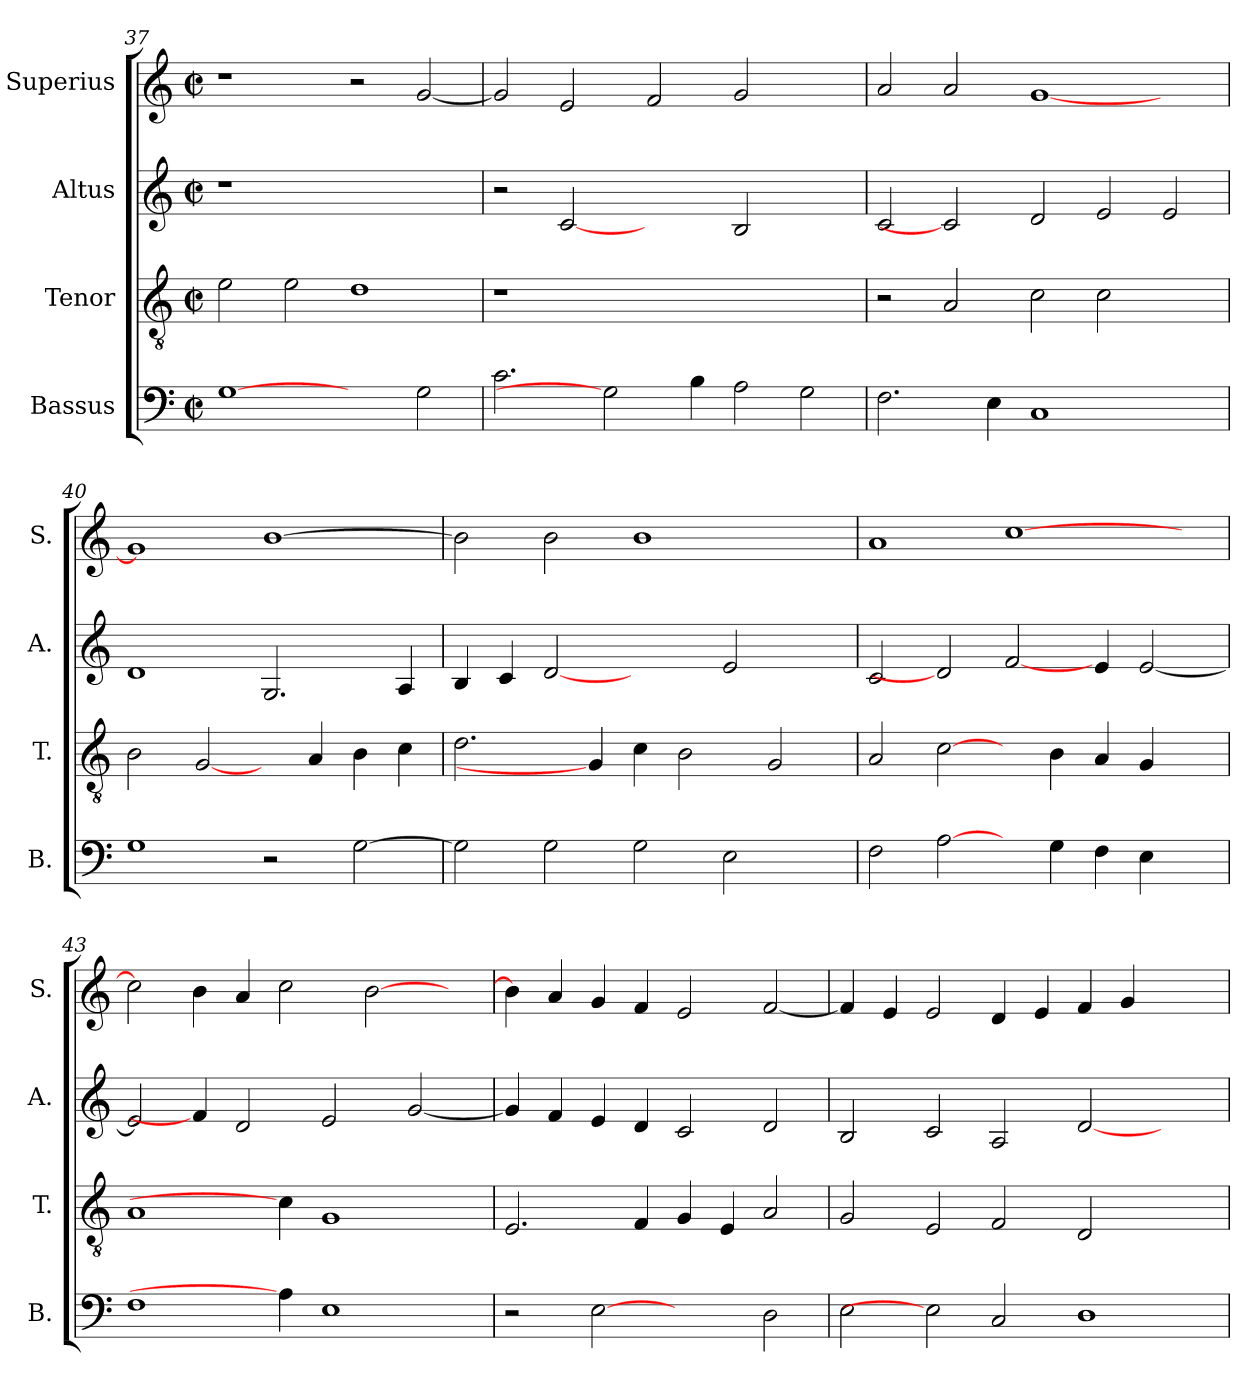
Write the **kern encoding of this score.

**kern	**kern	**kern	**kern
*part4	*part3	*part2	*part1
*staff4	*staff3	*staff2	*staff1
*I"Bassus	*I"Tenor	*I"Altus	*I"Superius
*I'B.	*I'T.	*I'A.	*I'S.
*clefF4	*clefGv2	*clefG2	*clefG2
*	*ITrd7c12	*	*
*k[]	*k[]	*k[]	*k[]
*C:	*C:	*C:	*C:
*M2/2	*M2/2	*M2/2	*M2/2
*met(c|)	*met(c|)	*met(c|)	*met(c|)
=37	=37	=37	=37
!	!	!LO:N:vis=1	!
[1Gi	2Ei\	1r	1r
.	2Ei\	.	.
2ryy	1Di	1ryy	2r
2Gi\	.	.	[<2gi/
=38	=38	=38	=38
!	!LO:N:vis=1	!	!
2.ci\	1r	2r	2gi/]
.	.	[2ci	2ei/
2Gi]	.	.	.
.	1.ryy	2ryy	2fi/
4Bi\	.	.	.
2Ai\	.	2Bi/	2gi/
2Gi\	.	2ryy	2ryy
=39	=39	=39	=39
2.Fi\	2r	2ci/	2ai/
.	2AAi/	2ci]	2ai/
4Ei\	.	.	.
1Ci	2Ci\	2di/	[<1gi
.	2Ci\	2ei/	.
2ryy	2ryy	2ei/	2ryy
!!LO:LB:g=z
=40	=40	=40	=40
1Gi	2BBi\	1di	1gi]
.	[2GGi/	.	.
2r	4ryy	2.Gi/	[>1bi
.	4AAi/	.	.
[>2Gi\	4BBi\	.	.
.	4Ci\	4Ai/	.
=41	=41	=41	=41
2Gi\]	2.Di\	4Bi/	2bi\]
.	.	4ci/	.
2Gi\	.	[2di	2bi\
.	4GGi/]	.	.
2Gi\	4Ci\	2ryy	1bi
.	2BBi\	.	.
2Ei\	.	2ei/	.
.	2GGi/	.	.
4ryy	.	4ryy	4ryy
=42	=42	=42	=42
2Fi\	2AAi/	2ci/	1ai
[2Ai\	[2Ci\	2di]	.
4ryy	4ryy	[2fi/	[>1cci
4Gi\	4BBi\	.	.
4Fi\	4AAi/	4ei/	.
4Ei\	4GGi/	[<2ei/	.
4ryy	4ryy	.	4ryy
=43	=43	=43	=43
1Fi	1AAi	2ei/]	2cci\]
.	.	4fi/]	4bi\
.	.	2di/	4ai/
4Ai\]	4Ci\]	.	2cci\
1Ei	1GGi	2ei/	.
.	.	.	[>2bi\
.	.	[<2gi/	.
.	.	.	4ryy
=44	=44	=44	=44
2r	2.EEi/	4gi/]	4bi\]
.	.	4fi/	4ai/
[2Ei	.	4ei/	4gi/
.	4FFi/	4di/	4fi/
2ryy	4GGi/	2ci/	2ei/
.	4EEi/	.	.
2Di\	2AAi/	2di/	[<2fi/
!!LO:PB:g=z
=45	=45	=45	=45
2Ei\	2GGi/	2Bi/	4fi/]
.	.	.	4ei/
2Ei]	2EEi/	2ci/	2ei/
2Ci/	2FFi/	2Ai/	4di/
.	.	.	4ei/
1Di	2DDi/	[<2di/	4fi/
.	.	.	4gi/
.	2ryy	2ryy	2ryy
=	=	=	=
*-	*-	*-	*-
